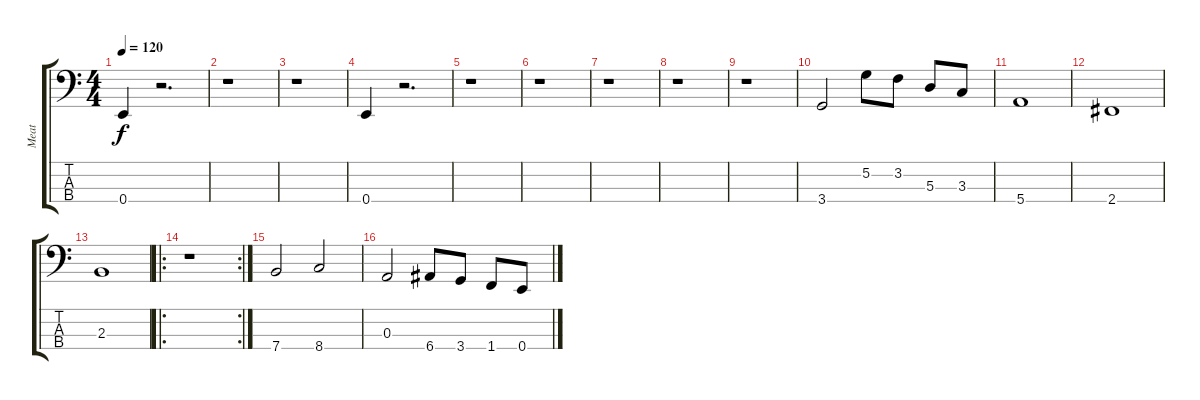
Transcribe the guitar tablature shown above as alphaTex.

\track ("Meat" "Meat") {instrument electricbasspick}
\staff {score tabs}
\tuning (G2 D2 A1 E1) {hide}
\ts (4 4)
\tempo 120
\clef f4
\ks c
0.4.4{dy f instrument electricbasspick} r.2{d} |
r.1 |
r.1 |
0.4.4 r.2{d} |
r.1 |
r.1 |
r.1 |
r.1 |
r.1 |
3.4.2 5.2.8 3.2.8 5.3.8 3.3.8 |
5.4.1 |
2.4.1 |
2.3.1 |
\ro
\rc 2
r.1 |
7.4.2 8.4.2 |
0.3.2 6.4.8 3.4.8 1.4.8 0.4.8
